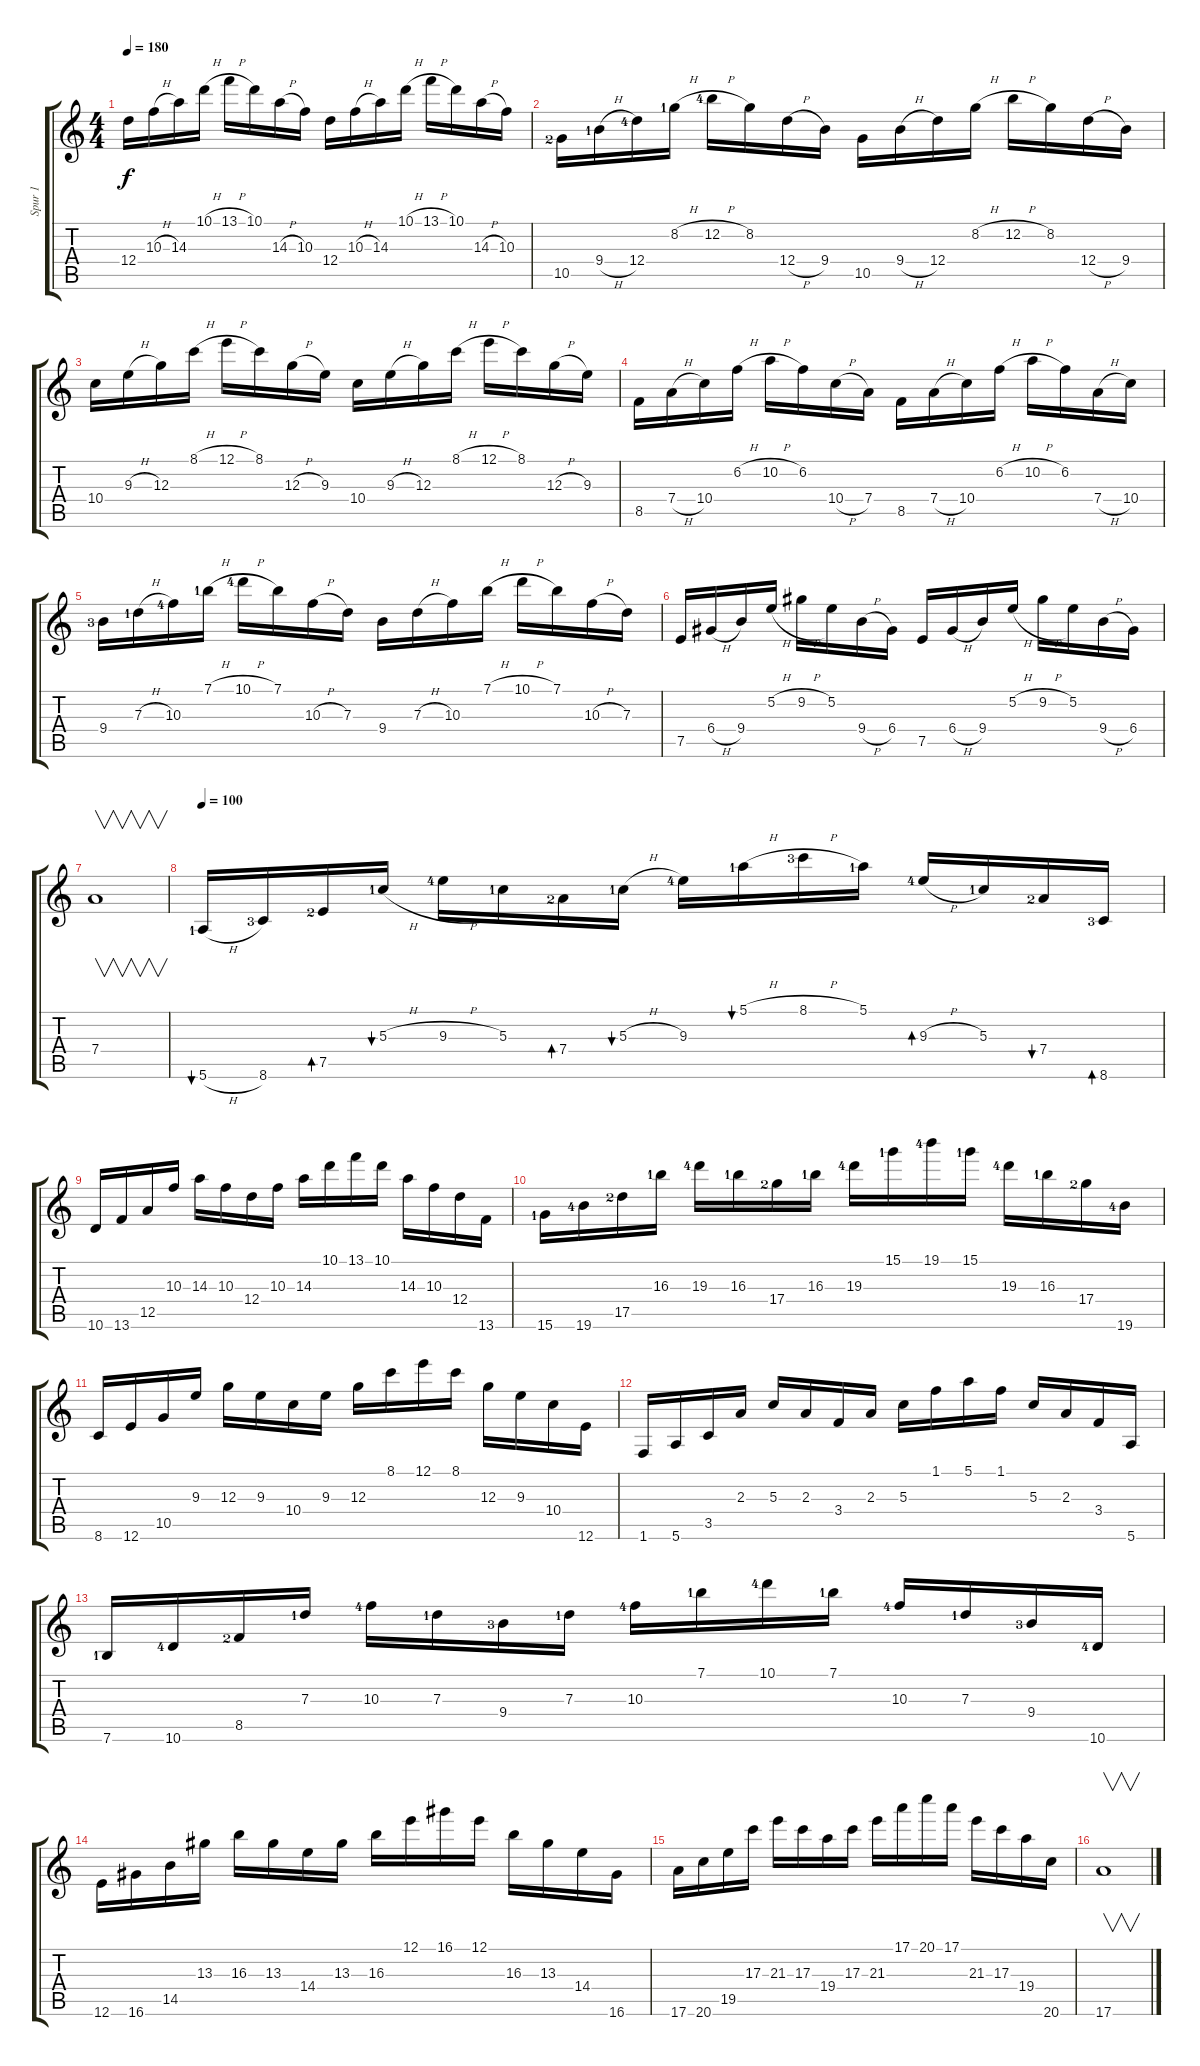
\track ("Spur 1" "Spur 1") {instrument electricguitarclean}
\staff {score tabs}
\tuning (E4 B3 G3 D3 A2 E2) {hide}
\ts (4 4)
\tempo 180
\clef g2
\ks c
12.4.16{dy f} 10.3{h}.16 14.3.16 10.1{h}.16 13.1{h}.16 10.1.16 14.3{h}.16 10.3.16 12.4.16 10.3{h}.16 14.3.16 10.1{h}.16 13.1{h}.16 10.1.16 14.3{h}.16 10.3.16 |
10.5{lf 3}.16 9.4{h lf 2}.16 12.4{lf 5}.16 8.2{h lf 2}.16 12.2{h lf 5}.16 8.2.16 12.4{h}.16 9.4.16 10.5.16 9.4{h}.16 12.4.16 8.2{h}.16 12.2{h}.16 8.2.16 12.4{h}.16 9.4.16 |
10.4.16 9.3{h}.16 12.3.16 8.1{h}.16 12.1{h}.16 8.1.16 12.3{h}.16 9.3.16 10.4.16 9.3{h}.16 12.3.16 8.1{h}.16 12.1{h}.16 8.1.16 12.3{h}.16 9.3.16 |
8.5.16 7.4{h}.16 10.4.16 6.2{h}.16 10.2{h}.16 6.2.16 10.4{h}.16 7.4.16 8.5.16 7.4{h}.16 10.4.16 6.2{h}.16 10.2{h}.16 6.2.16 7.4{h}.16 10.4.16 |
9.4{lf 4}.16 7.3{h lf 2}.16 10.3{lf 5}.16 7.1{h lf 2}.16 10.1{h lf 5}.16 7.1.16 10.3{h}.16 7.3.16 9.4.16 7.3{h}.16 10.3.16 7.1{h}.16 10.1{h}.16 7.1.16 10.3{h}.16 7.3.16 |
7.5.16 6.4{h}.16 9.4.16 5.2{h}.16 9.2{h}.16 5.2.16 9.4{h}.16 6.4.16 7.5.16 6.4{h}.16 9.4.16 5.2{h}.16 9.2{h}.16 5.2.16 9.4{h}.16 6.4.16 |
7.4.1{v} |
\tempo 100
5.6{h lf 2}.16{bu 60} 8.6{lf 4}.16 7.5{lf 3}.16{bd 60} 5.3{h lf 2}.16{bu 60} 9.3{h lf 5}.16 5.3{lf 2}.16 7.4{lf 3}.16{bd 60} 5.3{h lf 2}.16{bu 60} 9.3{lf 5}.16 5.1{h lf 2}.16{bu 60} 8.1{h lf 4}.16 5.1{lf 2}.16 9.3{h lf 5}.16{bd 60} 5.3{lf 2}.16 7.4{lf 3}.16{bu 60} 8.6{lf 4}.16{bd 60} |
10.6.16 13.6.16 12.5.16 10.3.16 14.3.16 10.3.16 12.4.16 10.3.16 14.3.16 10.1.16 13.1.16 10.1.16 14.3.16 10.3.16 12.4.16 13.6.16 |
15.6{lf 2}.16 19.6{lf 5}.16 17.5{lf 3}.16 16.3{lf 2}.16 19.3{lf 5}.16 16.3{lf 2}.16 17.4{lf 3}.16 16.3{lf 2}.16 19.3{lf 5}.16 15.1{lf 2}.16 19.1{lf 5}.16 15.1{lf 2}.16 19.3{lf 5}.16 16.3{lf 2}.16 17.4{lf 3}.16 19.6{lf 5}.16 |
8.6.16 12.6.16 10.5.16 9.3.16 12.3.16 9.3.16 10.4.16 9.3.16 12.3.16 8.1.16 12.1.16 8.1.16 12.3.16 9.3.16 10.4.16 12.6.16 |
1.6.16 5.6.16 3.5.16 2.3.16 5.3.16 2.3.16 3.4.16 2.3.16 5.3.16 1.1.16 5.1.16 1.1.16 5.3.16 2.3.16 3.4.16 5.6.16 |
7.6{lf 2}.16 10.6{lf 5}.16 8.5{lf 3}.16 7.3{lf 2}.16 10.3{lf 5}.16 7.3{lf 2}.16 9.4{lf 4}.16 7.3{lf 2}.16 10.3{lf 5}.16 7.1{lf 2}.16 10.1{lf 5}.16 7.1{lf 2}.16 10.3{lf 5}.16 7.3{lf 2}.16 9.4{lf 4}.16 10.6{lf 5}.16 |
12.6.16 16.6.16 14.5.16 13.3.16 16.3.16 13.3.16 14.4.16 13.3.16 16.3.16 12.1.16 16.1.16 12.1.16 16.3.16 13.3.16 14.4.16 16.6.16 |
17.6.16 20.6.16 19.5.16 17.3.16 21.3.16 17.3.16 19.4.16 17.3.16 21.3.16 17.1.16 20.1.16 17.1.16 21.3.16 17.3.16 19.4.16 20.6.16 |
17.6.1{v}
